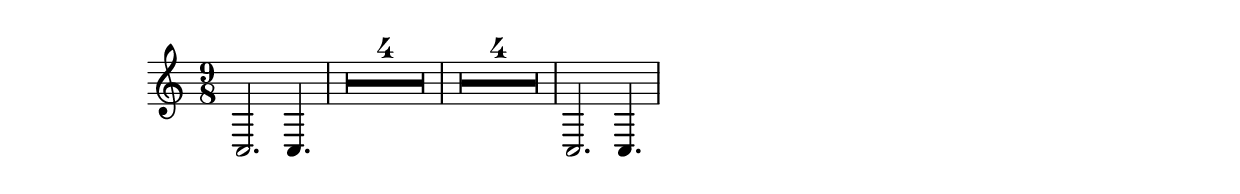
\version "2.18.2"

\layout {
    \set Score.markFormatter = #format-mark-circle-letters 
    \context {
        \Staff \RemoveEmptyStaves
        \override MultiMeasureRest.expand-limit = #1
    }
}

\new Score { <<

\new Staff {
    {
        \compressFullBarRests
        \time 9/8
        c2. c4.
        R1 * 9/2
    }
    {
        \compressFullBarRests
        R1 * 9/2
        c2. c4.
    }
}

% \new Staff {
%     \time 9/8
%     c2. c4.
%     c2. c4.
%     R1 * 9/4
%     c2. c4.
% }
>>
}